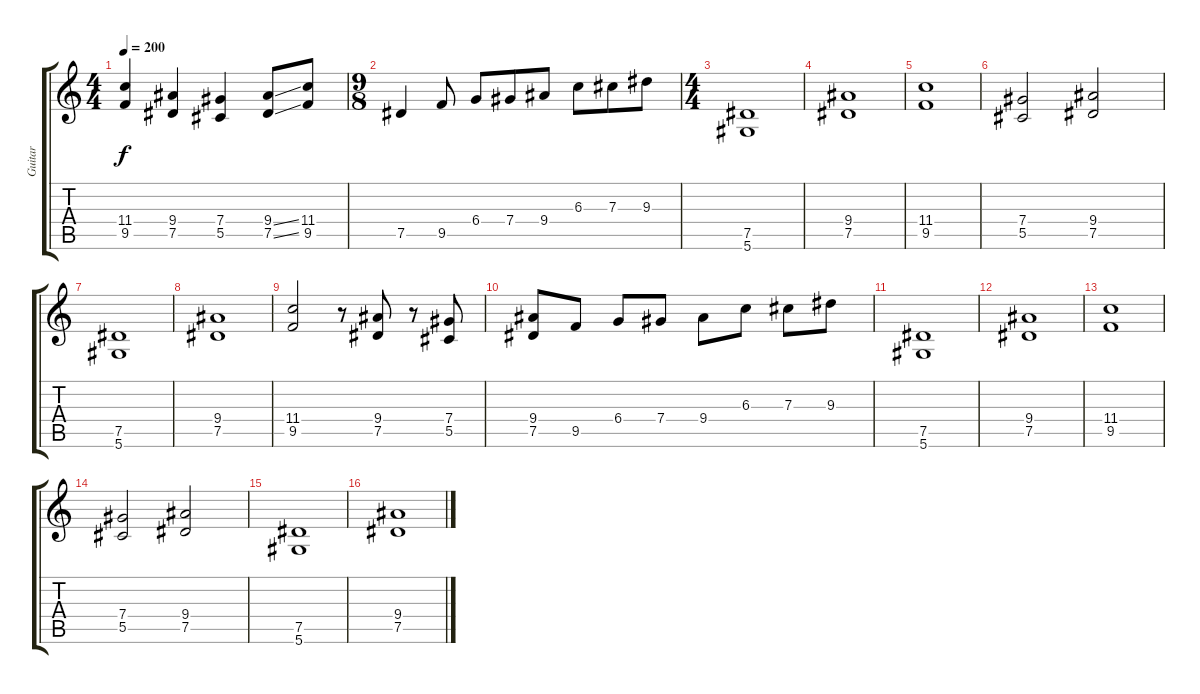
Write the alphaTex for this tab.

\track ("Guitar" "Guitar") {instrument distortionguitar}
\staff {score tabs}
\tuning (Eb4 Bb3 Gb3 Db3 Ab2 Eb2) {hide}
\ts (4 4)
\tempo 200
\clef g2
\ks c
(11.4 9.5).4{dy f} (9.4 7.5).4 (7.4 5.5).4 (9.4{ss} 7.5{ss}).8 (11.4 9.5).8 |
\ts (9 8)
7.5.4 9.5.8 6.4.8 7.4.8 9.4.8 6.3.8 7.3.8 9.3.8 |
\ts (4 4)
(7.5 5.6).1 |
(9.4 7.5).1 |
(11.4 9.5).1 |
(7.4 5.5).2 (9.4 7.5).2 |
(7.5 5.6).1 |
(9.4 7.5).1 |
(11.4 9.5).2 r.8 (9.4 7.5).8 r.8 (7.4 5.5).8 |
(9.4 7.5).8 9.5.8 6.4.8 7.4.8 9.4.8 6.3.8 7.3.8 9.3.8 |
(7.5 5.6).1 |
(9.4 7.5).1 |
(11.4 9.5).1 |
(7.4 5.5).2 (9.4 7.5).2 |
(7.5 5.6).1 |
(9.4 7.5).1
